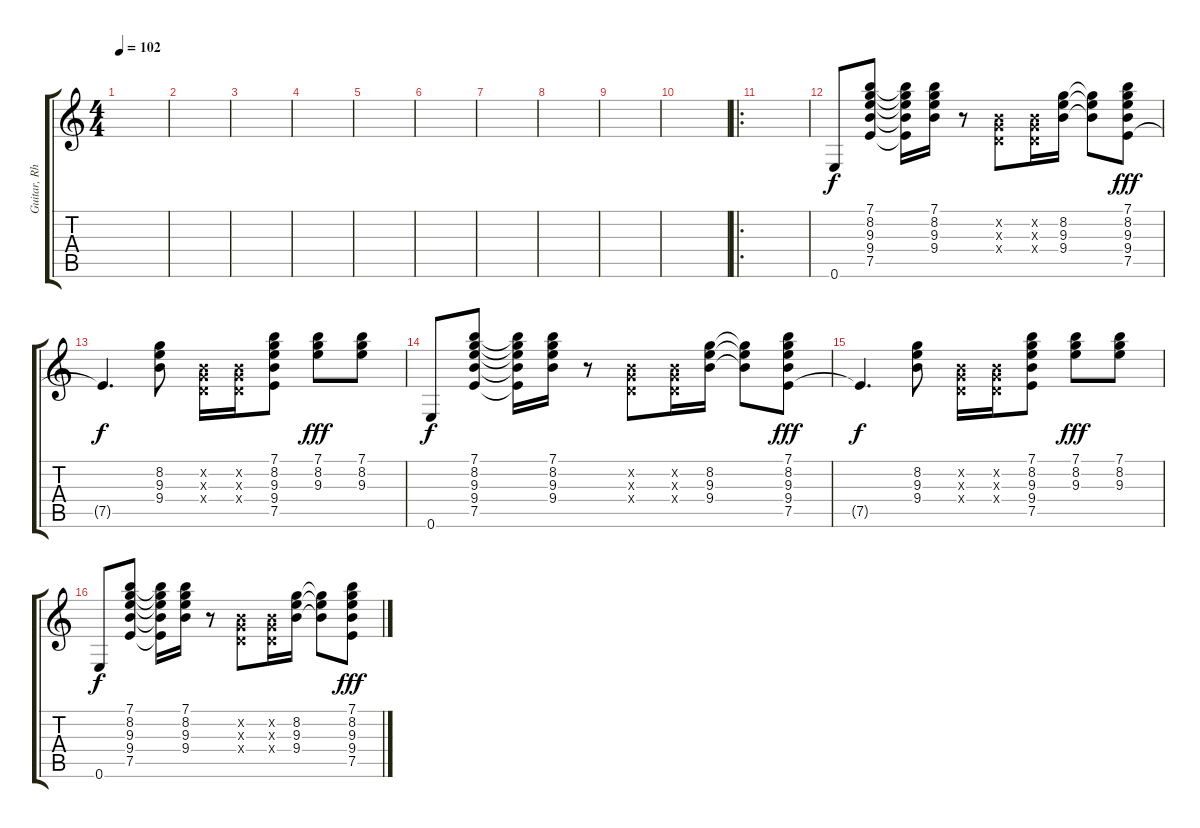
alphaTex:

\track ("Guitar, Rhythm" "Guitar, Rh") {instrument electricguitarjazz}
\staff {score tabs}
\tuning (E4 B3 G3 D3 A2 E2) {hide}
\ts (4 4)
\tempo 102
\clef g2
\ks c
|
|
|
|
|
|
|
|
|
|
\ro
|
0.6.8 (7.1 8.2 9.3 9.4 7.5).8 (7.1{t} 8.2{t} 9.3{t} 9.4{t} 7.5{t}).16 (7.1 8.2 9.3 9.4).16 r.8 (0.2{x} 0.3{x} 0.4{x}).8 (0.2{x} 0.3{x} 0.4{x}).16 (8.2 9.3 9.4).16 (8.2{t} 9.3{t} 9.4{t}).8 (7.1 8.2 9.3 9.4 7.5).8{dy fff} |
7.5{t}.4{d dy f} (8.2 9.3 9.4).8 (0.2{x} 0.3{x} 0.4{x}).16 (0.2{x} 0.3{x} 0.4{x}).16 (7.1 8.2 9.3 9.4 7.5).8 (7.1 8.2 9.3).8{dy fff} (7.1 8.2 9.3).8 |
0.6.8{dy f} (7.1 8.2 9.3 9.4 7.5).8 (7.1{t} 8.2{t} 9.3{t} 9.4{t} 7.5{t}).16 (7.1 8.2 9.3 9.4).16 r.8 (0.2{x} 0.3{x} 0.4{x}).8 (0.2{x} 0.3{x} 0.4{x}).16 (8.2 9.3 9.4).16 (8.2{t} 9.3{t} 9.4{t}).8 (7.1 8.2 9.3 9.4 7.5).8{dy fff} |
7.5{t}.4{d dy f} (8.2 9.3 9.4).8 (0.2{x} 0.3{x} 0.4{x}).16 (0.2{x} 0.3{x} 0.4{x}).16 (7.1 8.2 9.3 9.4 7.5).8 (7.1 8.2 9.3).8{dy fff} (7.1 8.2 9.3).8 |
0.6.8{dy f} (7.1 8.2 9.3 9.4 7.5).8 (7.1{t} 8.2{t} 9.3{t} 9.4{t} 7.5{t}).16 (7.1 8.2 9.3 9.4).16 r.8 (0.2{x} 0.3{x} 0.4{x}).8 (0.2{x} 0.3{x} 0.4{x}).16 (8.2 9.3 9.4).16 (8.2{t} 9.3{t} 9.4{t}).8 (7.1 8.2 9.3 9.4 7.5).8{dy fff}
